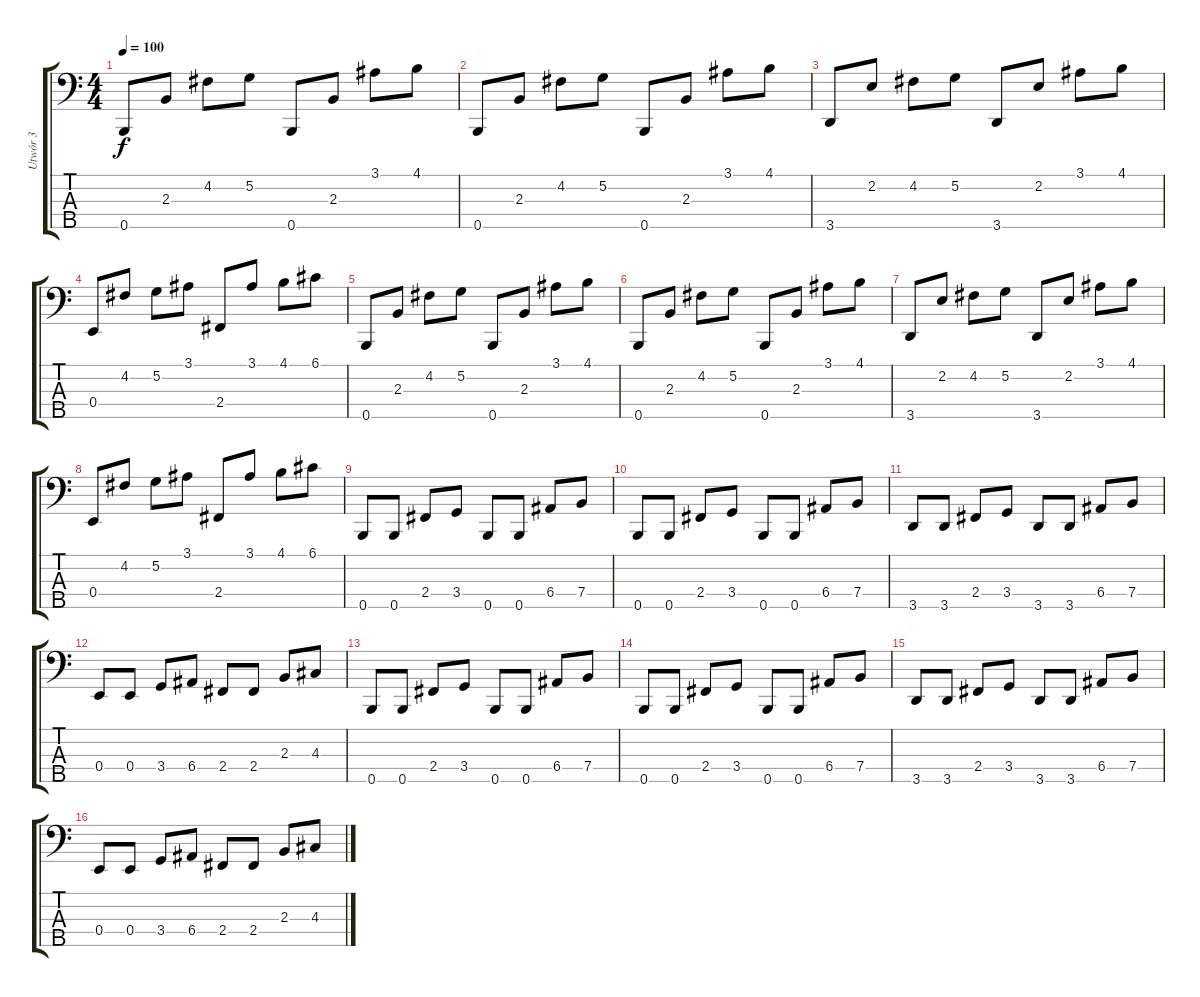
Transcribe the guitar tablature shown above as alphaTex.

\track ("Utwór 3" "Utwór 3") {instrument electricbasspick}
\staff {score tabs}
\tuning (G2 D2 A1 E1 B0) {hide}
\ts (4 4)
\tempo 100
\clef f4
\ks c
0.5.8{dy f} 2.3.8 4.2.8 5.2.8 0.5.8 2.3.8 3.1.8 4.1.8 |
0.5.8 2.3.8 4.2.8 5.2.8 0.5.8 2.3.8 3.1.8 4.1.8 |
3.5.8 2.2.8 4.2.8 5.2.8 3.5.8 2.2.8 3.1.8 4.1.8 |
0.4.8 4.2.8 5.2.8 3.1.8 2.4.8 3.1.8 4.1.8 6.1.8 |
0.5.8 2.3.8 4.2.8 5.2.8 0.5.8 2.3.8 3.1.8 4.1.8 |
0.5.8 2.3.8 4.2.8 5.2.8 0.5.8 2.3.8 3.1.8 4.1.8 |
3.5.8 2.2.8 4.2.8 5.2.8 3.5.8 2.2.8 3.1.8 4.1.8 |
0.4.8 4.2.8 5.2.8 3.1.8 2.4.8 3.1.8 4.1.8 6.1.8 |
0.5.8 0.5.8 2.4.8 3.4.8 0.5.8 0.5.8 6.4.8 7.4.8 |
0.5.8 0.5.8 2.4.8 3.4.8 0.5.8 0.5.8 6.4.8 7.4.8 |
3.5.8 3.5.8 2.4.8 3.4.8 3.5.8 3.5.8 6.4.8 7.4.8 |
0.4.8 0.4.8 3.4.8 6.4.8 2.4.8 2.4.8 2.3.8 4.3.8 |
0.5.8 0.5.8 2.4.8 3.4.8 0.5.8 0.5.8 6.4.8 7.4.8 |
0.5.8 0.5.8 2.4.8 3.4.8 0.5.8 0.5.8 6.4.8 7.4.8 |
3.5.8 3.5.8 2.4.8 3.4.8 3.5.8 3.5.8 6.4.8 7.4.8 |
0.4.8 0.4.8 3.4.8 6.4.8 2.4.8 2.4.8 2.3.8 4.3.8
